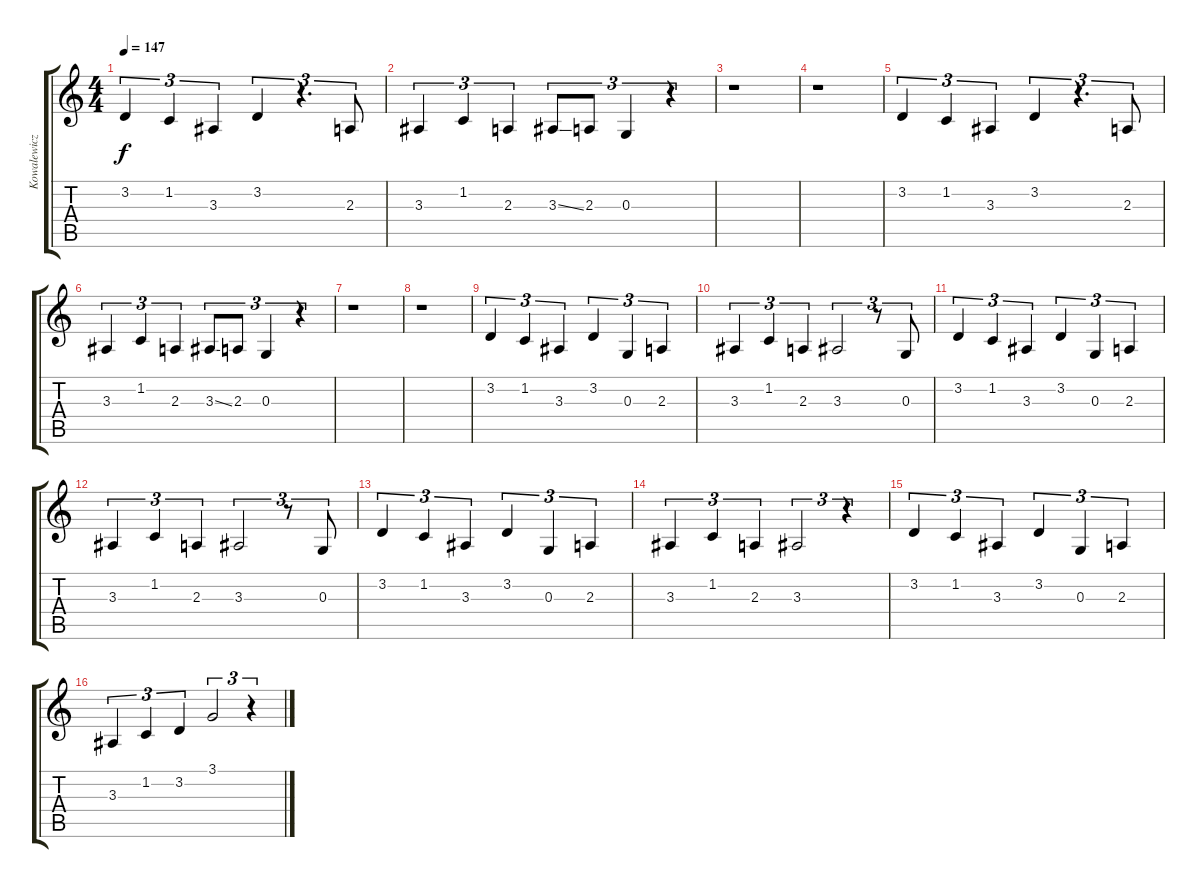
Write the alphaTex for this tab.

\track ("Kowalewicz " "Kowalewicz") {instrument lead2sawtooth}
\staff {score tabs}
\tuning (E4 B3 G3 D3 A2 D2) {hide}
\ts (4 4)
\tempo 147
\clef g2
\ks c
3.2.4{tu (3 2) dy f} 1.2.4{tu (3 2)} 3.3.4{tu (3 2)} 3.2.4{tu (3 2)} r.4{d tu (3 2)} 2.3.8{tu (3 2)} |
3.3.4{tu (3 2)} 1.2.4{tu (3 2)} 2.3.4{tu (3 2)} 3.3{ss}.8{tu (3 2)} 2.3.8{tu (3 2)} 0.3.4{tu (3 2)} r.4{tu (3 2)} |
r.1 |
r.1 |
3.2.4{tu (3 2)} 1.2.4{tu (3 2)} 3.3.4{tu (3 2)} 3.2.4{tu (3 2)} r.4{d tu (3 2)} 2.3.8{tu (3 2)} |
3.3.4{tu (3 2)} 1.2.4{tu (3 2)} 2.3.4{tu (3 2)} 3.3{ss}.8{tu (3 2)} 2.3.8{tu (3 2)} 0.3.4{tu (3 2)} r.4{tu (3 2)} |
r.1 |
r.1 |
3.2.4{tu (3 2)} 1.2.4{tu (3 2)} 3.3.4{tu (3 2)} 3.2.4{tu (3 2)} 0.3.4{tu (3 2)} 2.3.4{tu (3 2)} |
3.3.4{tu (3 2)} 1.2.4{tu (3 2)} 2.3.4{tu (3 2)} 3.3.2{tu (3 2)} r.8{tu (3 2)} 0.3.8{tu (3 2)} |
3.2.4{tu (3 2)} 1.2.4{tu (3 2)} 3.3.4{tu (3 2)} 3.2.4{tu (3 2)} 0.3.4{tu (3 2)} 2.3.4{tu (3 2)} |
3.3.4{tu (3 2)} 1.2.4{tu (3 2)} 2.3.4{tu (3 2)} 3.3.2{tu (3 2)} r.8{tu (3 2)} 0.3.8{tu (3 2)} |
3.2.4{tu (3 2)} 1.2.4{tu (3 2)} 3.3.4{tu (3 2)} 3.2.4{tu (3 2)} 0.3.4{tu (3 2)} 2.3.4{tu (3 2)} |
3.3.4{tu (3 2)} 1.2.4{tu (3 2)} 2.3.4{tu (3 2)} 3.3.2{tu (3 2)} r.4{tu (3 2)} |
3.2.4{tu (3 2)} 1.2.4{tu (3 2)} 3.3.4{tu (3 2)} 3.2.4{tu (3 2)} 0.3.4{tu (3 2)} 2.3.4{tu (3 2)} |
3.3.4{tu (3 2)} 1.2.4{tu (3 2)} 3.2.4{tu (3 2)} 3.1.2{tu (3 2)} r.4{tu (3 2)}
